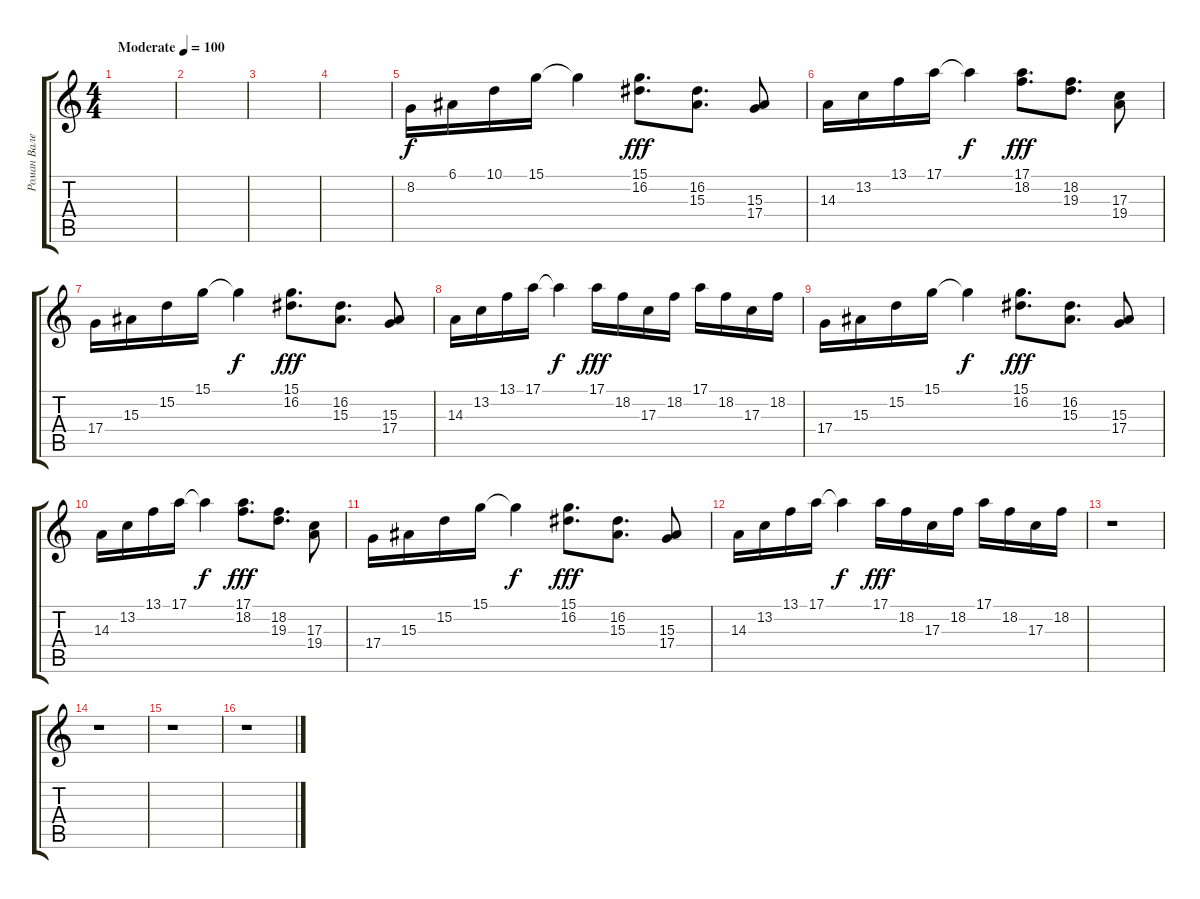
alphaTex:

\track ("Роман Валерьев" "Роман Вале") {instrument vibraphone}
\staff {score tabs}
\tuning (E4 B3 G3 D3 A2 E2) {hide}
\ts (4 4)
\tempo (100 "Moderate")
\clef g2
\ks c
|
|
|
|
8.2.16 6.1.16 10.1.16 15.1.16 15.1{t}.4{dy f} (15.1 16.2).8{d dy fff} (16.2 15.3).8{d} (15.3 17.4).8 |
14.3.16 13.2.16 13.1.16 17.1.16 17.1{t}.4{dy f} (17.1 18.2).8{d dy fff} (18.2 19.3).8{d} (17.3 19.4).8 |
17.4.16 15.3.16 15.2.16 15.1.16 15.1{t}.4{dy f} (15.1 16.2).8{d dy fff} (16.2 15.3).8{d} (15.3 17.4).8 |
14.3.16 13.2.16 13.1.16 17.1.16 17.1{t}.4{dy f} 17.1.16{dy fff} 18.2.16 17.3.16 18.2.16 17.1.16 18.2.16 17.3.16 18.2.16 |
17.4.16 15.3.16 15.2.16 15.1.16 15.1{t}.4{dy f} (15.1 16.2).8{d dy fff} (16.2 15.3).8{d} (15.3 17.4).8 |
14.3.16 13.2.16 13.1.16 17.1.16 17.1{t}.4{dy f} (17.1 18.2).8{d dy fff} (18.2 19.3).8{d} (17.3 19.4).8 |
17.4.16 15.3.16 15.2.16 15.1.16 15.1{t}.4{dy f} (15.1 16.2).8{d dy fff} (16.2 15.3).8{d} (15.3 17.4).8 |
14.3.16 13.2.16 13.1.16 17.1.16 17.1{t}.4{dy f} 17.1.16{dy fff} 18.2.16 17.3.16 18.2.16 17.1.16 18.2.16 17.3.16 18.2.16 |
r.1 |
r.1 |
r.1 |
r.1
